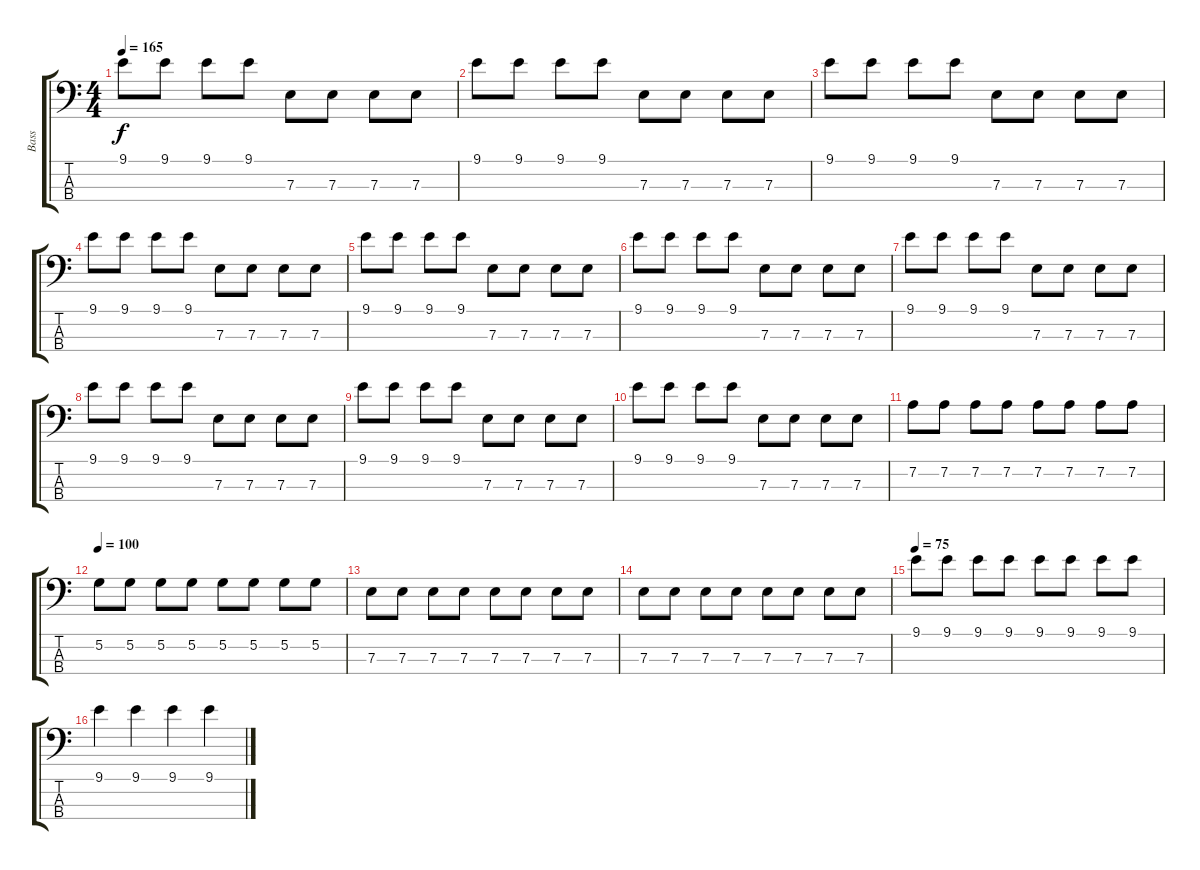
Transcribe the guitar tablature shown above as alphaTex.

\track ("Bass" "Bass") {instrument electricbassfinger}
\staff {score tabs}
\tuning (G2 D2 A1 E1) {hide}
\ts (4 4)
\tempo 165
\clef f4
\ks c
9.1.8{dy f} 9.1.8 9.1.8 9.1.8 7.3.8 7.3.8 7.3.8 7.3.8 |
9.1.8 9.1.8 9.1.8 9.1.8 7.3.8 7.3.8 7.3.8 7.3.8 |
9.1.8 9.1.8 9.1.8 9.1.8 7.3.8 7.3.8 7.3.8 7.3.8 |
9.1.8 9.1.8 9.1.8 9.1.8 7.3.8 7.3.8 7.3.8 7.3.8 |
9.1.8 9.1.8 9.1.8 9.1.8 7.3.8 7.3.8 7.3.8 7.3.8 |
9.1.8 9.1.8 9.1.8 9.1.8 7.3.8 7.3.8 7.3.8 7.3.8 |
9.1.8 9.1.8 9.1.8 9.1.8 7.3.8 7.3.8 7.3.8 7.3.8 |
9.1.8 9.1.8 9.1.8 9.1.8 7.3.8 7.3.8 7.3.8 7.3.8 |
9.1.8 9.1.8 9.1.8 9.1.8 7.3.8 7.3.8 7.3.8 7.3.8 |
9.1.8 9.1.8 9.1.8 9.1.8 7.3.8 7.3.8 7.3.8 7.3.8 |
7.2.8 7.2.8 7.2.8 7.2.8 7.2.8 7.2.8 7.2.8 7.2.8 |
\tempo 100
5.2.8 5.2.8 5.2.8 5.2.8 5.2.8 5.2.8 5.2.8 5.2.8 |
7.3.8 7.3.8 7.3.8 7.3.8 7.3.8 7.3.8 7.3.8 7.3.8 |
7.3.8 7.3.8 7.3.8 7.3.8 7.3.8 7.3.8 7.3.8 7.3.8 |
\tempo 75
9.1.8 9.1.8 9.1.8 9.1.8 9.1.8 9.1.8 9.1.8 9.1.8 |
9.1.4 9.1.4 9.1.4 9.1.4
